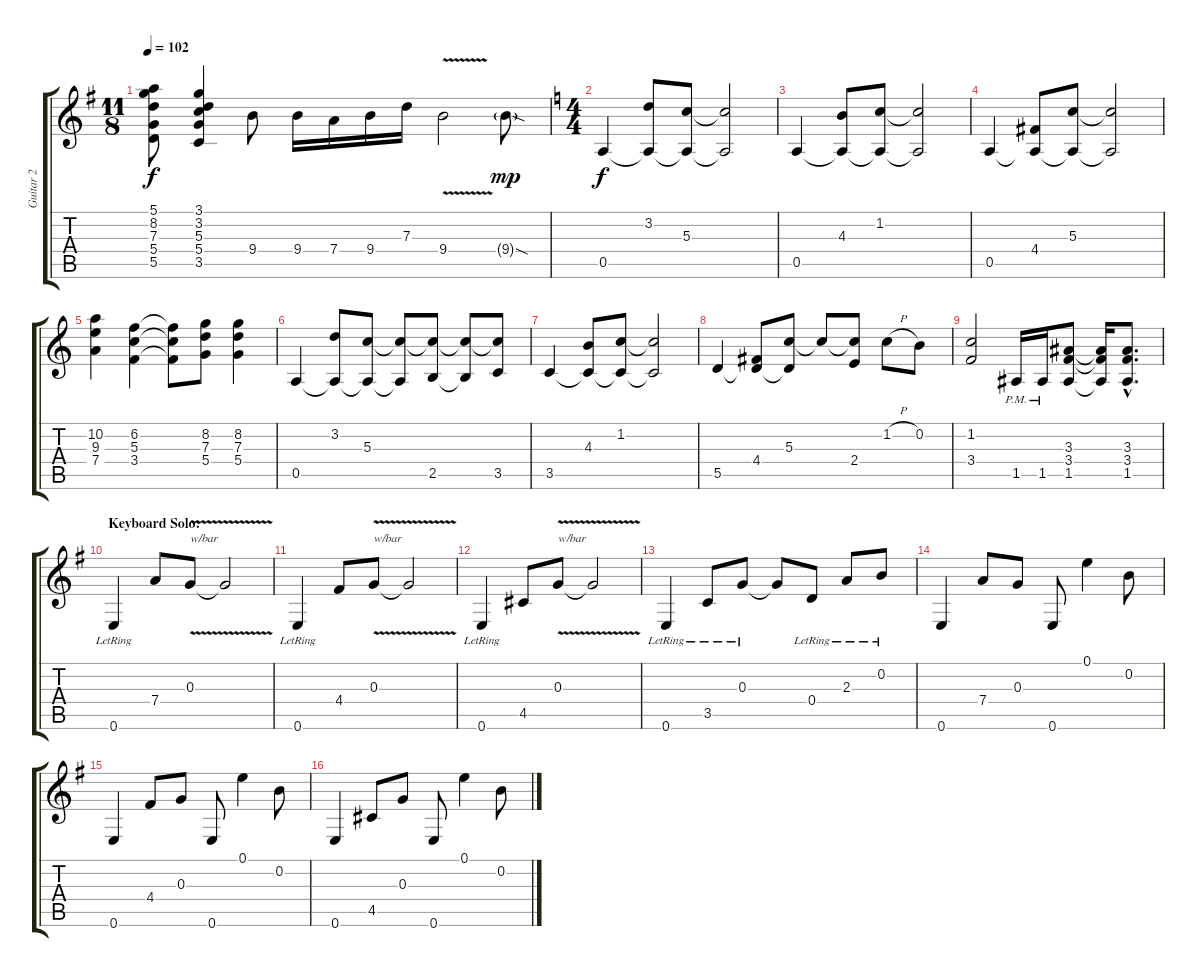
\track ("Guitar 2" "Guitar 2") {instrument acousticguitarsteel}
\staff {score tabs}
\tuning (E4 B3 G3 D3 A2 E2) {hide}
\ts (11 8)
\tempo 102
\clef g2
\ks eminor
(5.1{t} 8.2{t} 7.3{t} 5.4{t} 5.5{t}).8{dy f} (3.1 3.2 5.3 5.4 3.5).4 9.4.8 9.4.16 7.4.16 9.4.16 7.3.16 9.4{v}.2 9.4{sod g}.8{dy mp} |
\ts (4 4)
\ks c
0.5.4{dy f volume 13 instrument acousticguitarsteel} (3.2 0.5{t}).8 (5.3 0.5{t}).8 (5.3{t} 0.5{t}).2 |
0.5.4 (4.3 0.5{t}).8 (1.2 0.5{t}).8 (1.2{t} 0.5{t}).2 |
0.5.4 (4.4 0.5{t}).8 (5.3 0.5{t}).8 (5.3{t} 0.5{t}).2 |
(10.2 9.3 7.4).4 (6.2 5.3 3.4).4 (6.2{t} 5.3{t} 3.4{t}).8 (8.2 7.3 5.4).8 (8.2 7.3 5.4).4 |
0.5.4 (3.2 0.5{t}).8 (5.3 0.5{t}).8 (5.3{t} 0.5{t}).8 (5.3{t} 2.5).8 (5.3{t} 2.5{t}).8 (5.3{t} 3.5).8 |
3.5.4 (4.3 3.5{t}).8 (1.2 3.5{t}).8 (1.2{t} 3.5{t}).2 |
5.5.4 (4.4 5.5{t}).8 (5.3 5.5{t}).8 5.3{t}.8 (5.3{t} 2.4).8 1.2{h}.8 0.2.8 |
(1.2 3.4).2 1.5{pm}.16 1.5{pm}.16 (3.3 3.4 1.5).8 (3.3{t} 3.4{t} 1.5{t}).16 (3.3{hac} 3.4{hac} 1.5{hac}).8{d} |
\section ("" "Keyboard Solo:")
\ks eminor
0.6{lr}.4{volume 13 balance 11 instrument acousticguitarsteel} 7.4.8 0.3{v}.8{txt "w/bar"} 0.3{t}.2 |
0.6{lr}.4 4.4.8 0.3{v}.8{txt "w/bar"} 0.3{t}.2 |
0.6{lr}.4 4.5.8 0.3{v}.8{txt "w/bar"} 0.3{t}.2 |
0.6{lr}.4 3.5{lr}.8 0.3{lr}.8 0.3{t}.8 0.4{lr}.8 2.3{lr}.8 0.2{lr}.8 |
0.6.4 7.4.8 0.3.8 0.6.8 0.1.4 0.2.8 |
0.6.4 4.4.8 0.3.8 0.6.8 0.1.4 0.2.8 |
0.6.4 4.5.8 0.3.8 0.6.8 0.1.4 0.2.8
